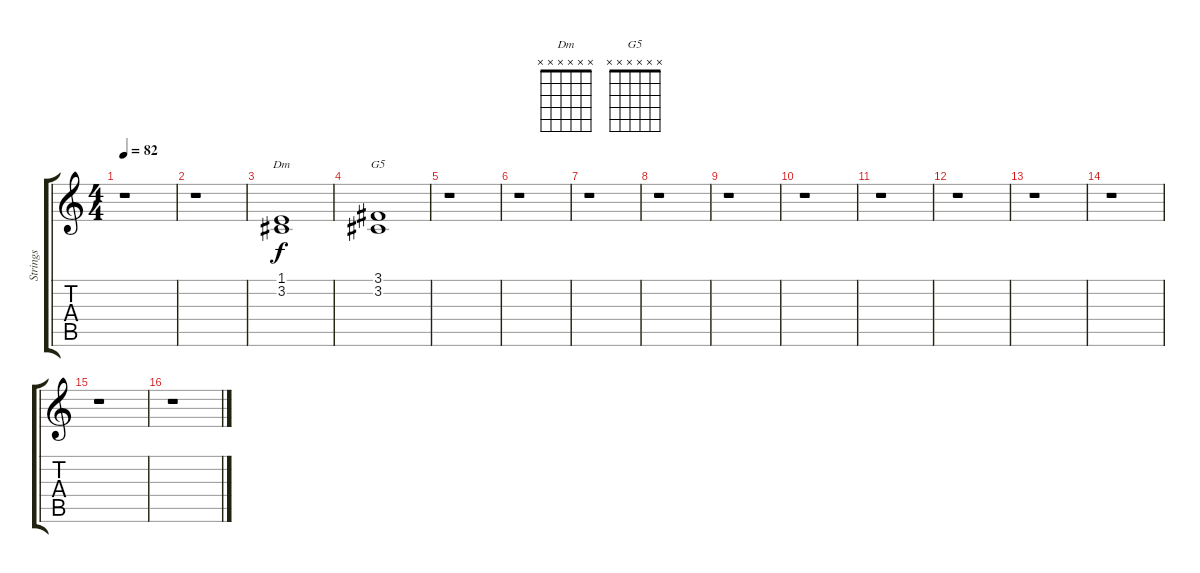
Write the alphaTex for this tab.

\track ("Strings" "Strings") {instrument stringensemble2}
\staff {score tabs}
\tuning (Eb4 Bb3 Gb3 Db3 Ab2 Eb2) {hide}
\chord ("Dm" x x x x x x) {firstfret 0}
\chord ("G5" x x x x x x) {firstfret 0}
\ts (4 4)
\tempo 82
\clef g2
\ks c
r.1{dy f} |
r.1 |
(1.1 3.2).1{ch "Dm"} |
(3.1 3.2).1{ch "G5"} |
r.1 |
r.1 |
r.1 |
r.1 |
r.1 |
r.1 |
r.1 |
r.1 |
r.1 |
r.1 |
r.1 |
r.1
